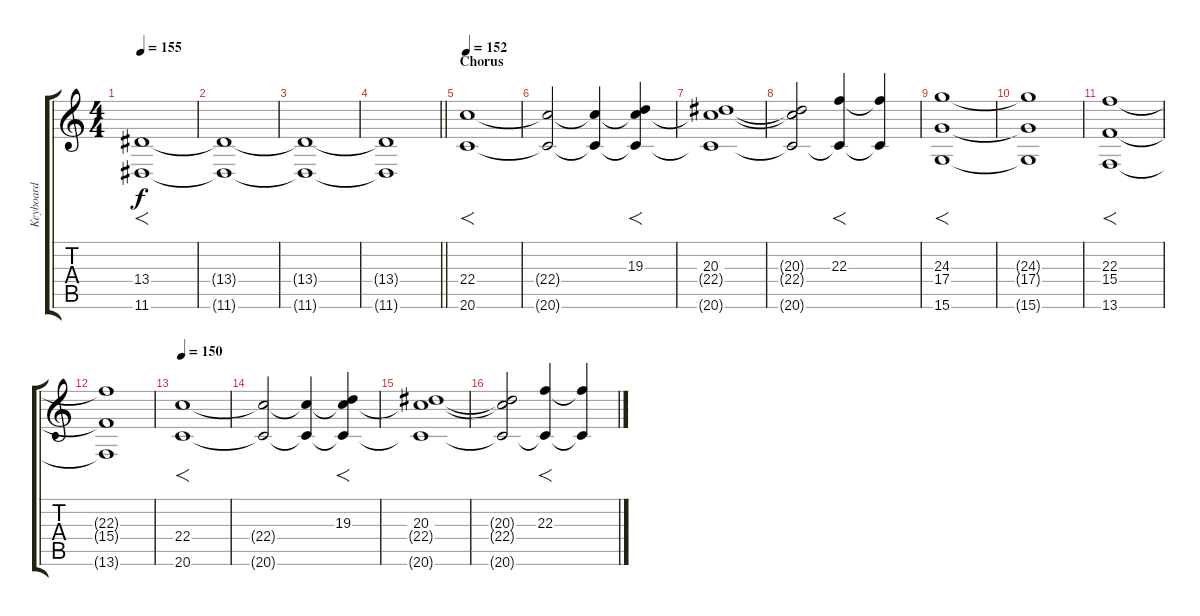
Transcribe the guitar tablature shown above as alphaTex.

\track ("Keyboard" "Keyboard") {instrument stringensemble1}
\staff {score tabs}
\tuning (E4 B3 G3 D3 A2 E2) {hide}
\ts (4 4)
\tempo 155
\clef g2
\ks c
(13.4 11.6).1{f dy f} |
(13.4{t} 11.6{t}).1 |
(13.4{t} 11.6{t}).1 |
\barLineRight lightlight
(13.4{t} 11.6{t}).1 |
\section ("" "Chorus")
\tempo 152
(22.4 20.6).1{f} |
(22.4{t} 20.6{t}).2 (22.4{t} 20.6{t}).4 (19.3 22.4{t} 20.6{t}).4{f} |
(20.3 22.4{t} 20.6{t}).1 |
(20.3{t} 22.4{t} 20.6{t}).2 (22.3 20.6{t}).4{f} (22.3{t} 20.6{t}).4 |
(24.3 17.4 15.6).1{f} |
(24.3{t} 17.4{t} 15.6{t}).1 |
(22.3 15.4 13.6).1{f} |
(22.3{t} 15.4{t} 13.6{t}).1 |
\tempo 150
(22.4 20.6).1{f} |
(22.4{t} 20.6{t}).2 (22.4{t} 20.6{t}).4 (19.3 22.4{t} 20.6{t}).4{f} |
(20.3 22.4{t} 20.6{t}).1 |
(20.3{t} 22.4{t} 20.6{t}).2 (22.3 20.6{t}).4{f} (22.3{t} 20.6{t}).4
